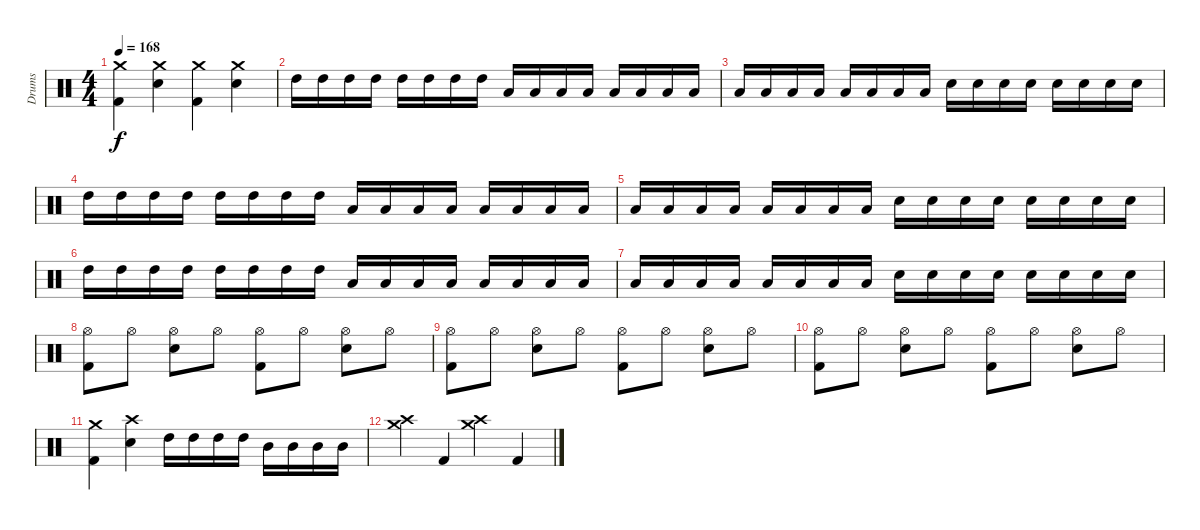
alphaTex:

\track ("Drums" "Drums") {instrument percussion}
\staff {score}
\articulation defaults
\ts (4 4)
\tempo 168
\clef neutral
\ks c
("Crash medium (hit)" "Kick (hit) 2").4{dy f} ("Crash medium (hit)" "Snare (hit) 2").4 ("Crash medium (hit)" "Kick (hit) 2").4 ("Crash medium (hit)" "Snare (hit) 2").4 |
"High Tom (hit)".16 "High Tom (hit)".16 "High Tom (hit)".16 "High Tom (hit)".16 "High Tom (hit)".16 "High Tom (hit)".16 "High Tom (hit)".16 "High Tom (hit)".16 "Low Tom (hit)".16 "Low Tom (hit)".16 "Low Tom (hit)".16 "Low Tom (hit)".16 "Low Tom (hit)".16 "Low Tom (hit)".16 "Low Tom (hit)".16 "Low Tom (hit)".16 |
"Low Floor Tom (hit)".16 "Low Floor Tom (hit)".16 "Low Floor Tom (hit)".16 "Low Floor Tom (hit)".16 "Low Floor Tom (hit)".16 "Low Floor Tom (hit)".16 "Low Floor Tom (hit)".16 "Low Floor Tom (hit)".16 "Snare (hit) 2".16 "Snare (hit) 2".16 "Snare (hit) 2".16 "Snare (hit) 2".16 "Snare (hit) 2".16 "Snare (hit) 2".16 "Snare (hit) 2".16 "Snare (hit) 2".16 |
"High Tom (hit)".16 "High Tom (hit)".16 "High Tom (hit)".16 "High Tom (hit)".16 "High Tom (hit)".16 "High Tom (hit)".16 "High Tom (hit)".16 "High Tom (hit)".16 "Low Tom (hit)".16 "Low Tom (hit)".16 "Low Tom (hit)".16 "Low Tom (hit)".16 "Low Tom (hit)".16 "Low Tom (hit)".16 "Low Tom (hit)".16 "Low Tom (hit)".16 |
"Low Floor Tom (hit)".16 "Low Floor Tom (hit)".16 "Low Floor Tom (hit)".16 "Low Floor Tom (hit)".16 "Low Floor Tom (hit)".16 "Low Floor Tom (hit)".16 "Low Floor Tom (hit)".16 "Low Floor Tom (hit)".16 "Snare (hit) 2".16 "Snare (hit) 2".16 "Snare (hit) 2".16 "Snare (hit) 2".16 "Snare (hit) 2".16 "Snare (hit) 2".16 "Snare (hit) 2".16 "Snare (hit) 2".16 |
"High Tom (hit)".16 "High Tom (hit)".16 "High Tom (hit)".16 "High Tom (hit)".16 "High Tom (hit)".16 "High Tom (hit)".16 "High Tom (hit)".16 "High Tom (hit)".16 "Low Tom (hit)".16 "Low Tom (hit)".16 "Low Tom (hit)".16 "Low Tom (hit)".16 "Low Tom (hit)".16 "Low Tom (hit)".16 "Low Tom (hit)".16 "Low Tom (hit)".16 |
"Low Floor Tom (hit)".16 "Low Floor Tom (hit)".16 "Low Floor Tom (hit)".16 "Low Floor Tom (hit)".16 "Low Floor Tom (hit)".16 "Low Floor Tom (hit)".16 "Low Floor Tom (hit)".16 "Low Floor Tom (hit)".16 "Snare (hit) 2".16 "Snare (hit) 2".16 "Snare (hit) 2".16 "Snare (hit) 2".16 "Snare (hit) 2".16 "Snare (hit) 2".16 "Snare (hit) 2".16 "Snare (hit) 2".16 |
("Hi-Hat (open)" "Kick (hit) 2").8 "Hi-Hat (open)".8 ("Hi-Hat (open)" "Snare (hit) 2").8 "Hi-Hat (open)".8 ("Hi-Hat (open)" "Kick (hit) 2").8 "Hi-Hat (open)".8 ("Hi-Hat (open)" "Snare (hit) 2").8 "Hi-Hat (open)".8 |
("Hi-Hat (open)" "Kick (hit) 2").8 "Hi-Hat (open)".8 ("Hi-Hat (open)" "Snare (hit) 2").8 "Hi-Hat (open)".8 ("Hi-Hat (open)" "Kick (hit) 2").8 "Hi-Hat (open)".8 ("Hi-Hat (open)" "Snare (hit) 2").8 "Hi-Hat (open)".8 |
("Hi-Hat (open)" "Kick (hit) 2").8 "Hi-Hat (open)".8 ("Hi-Hat (open)" "Snare (hit) 2").8 "Hi-Hat (open)".8 ("Hi-Hat (open)" "Kick (hit) 2").8 "Hi-Hat (open)".8 ("Hi-Hat (open)" "Snare (hit) 2").8 "Hi-Hat (open)".8 |
("Crash medium (hit)" "Kick (hit) 2").4 ("Crash high (hit)" "Snare (hit) 2").4 "High Tom (hit)".16 "High Tom (hit)".16 "High Tom (hit)".16 "High Tom (hit)".16 "Mid Tom (hit)".16 "Mid Tom (hit)".16 "Mid Tom (hit)".16 "Mid Tom (hit)".16 |
("Crash medium (hit)" "Crash high (hit)").4 "Kick (hit) 2".4 ("Crash medium (hit)" "Crash high (hit)").4 "Kick (hit) 2".4
